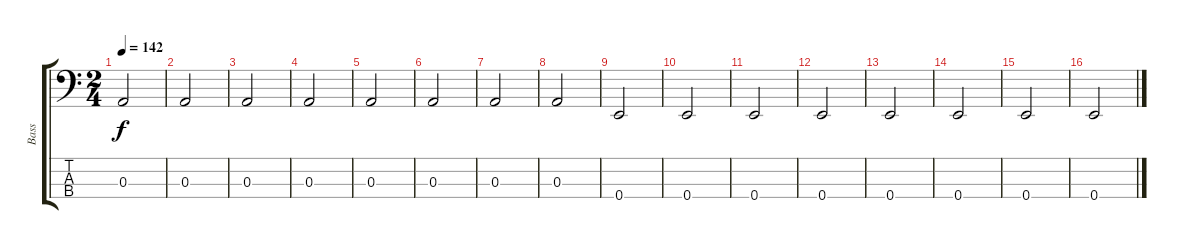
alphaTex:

\track ("Bass" "Bass") {instrument electricbassfinger}
\staff {score tabs}
\tuning (G2 D2 A1 E1) {hide}
\ts (2 4)
\tempo 142
\clef f4
\ks c
0.3.2{dy f} |
0.3.2 |
0.3.2 |
0.3.2 |
0.3.2 |
0.3.2 |
0.3.2 |
0.3.2 |
0.4.2 |
0.4.2 |
0.4.2 |
0.4.2 |
0.4.2 |
0.4.2 |
0.4.2 |
0.4.2
